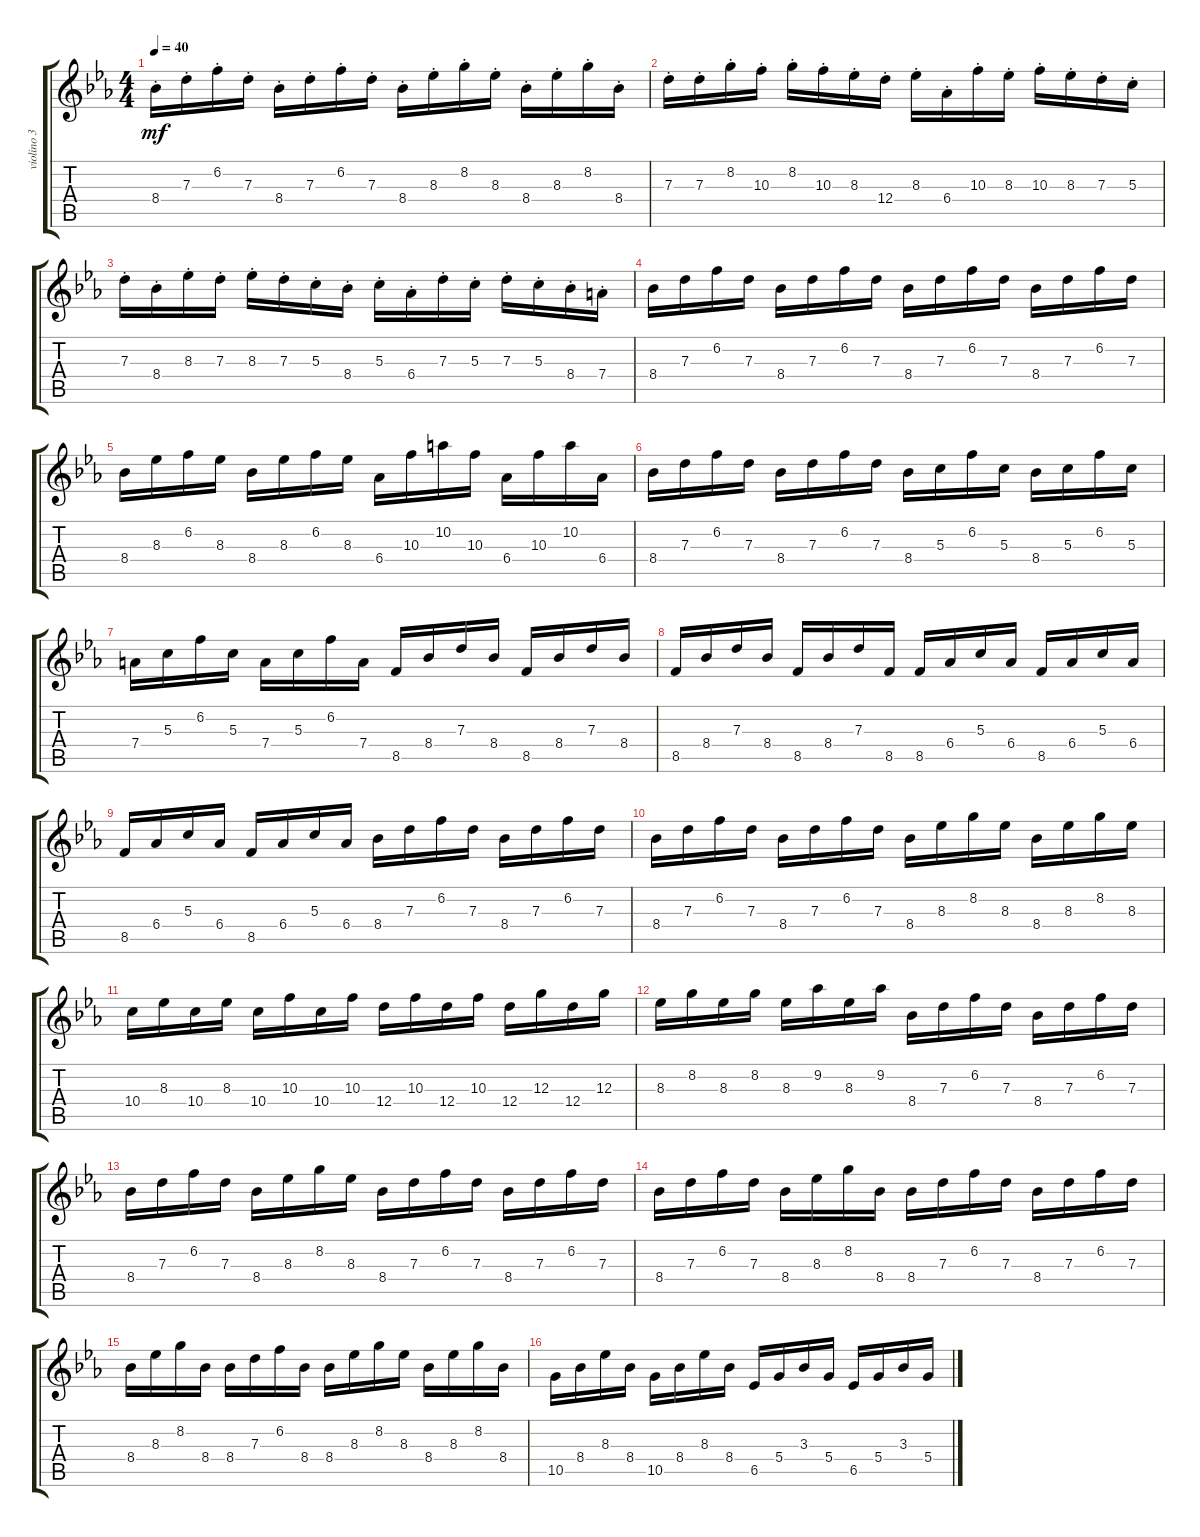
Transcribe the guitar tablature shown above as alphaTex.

\track ("violino 3" "violino 3") {instrument overdrivenguitar}
\staff {score tabs}
\tuning (E4 B3 G3 D3 A2 E2) {hide}
\ts (4 4)
\tempo 40
\clef g2
\ks cminor
8.4{st}.16{dy mf} 7.3{st}.16 6.2{st}.16 7.3{st}.16 8.4{st}.16 7.3{st}.16 6.2{st}.16 7.3{st}.16 8.4{st}.16 8.3{st}.16 8.2{st}.16 8.3{st}.16 8.4{st}.16 8.3{st}.16 8.2{st}.16 8.4{st}.16 |
7.3{st}.16 7.3{st}.16 8.2{st}.16 10.3{st}.16 8.2{st}.16 10.3{st}.16 8.3{st}.16 12.4{st}.16 8.3{st}.16 6.4{st}.16 10.3{st}.16 8.3{st}.16 10.3{st}.16 8.3{st}.16 7.3{st}.16 5.3{st}.16 |
7.3{st}.16 8.4{st}.16 8.3{st}.16 7.3{st}.16 8.3{st}.16 7.3{st}.16 5.3{st}.16 8.4{st}.16 5.3{st}.16 6.4{st}.16 7.3{st}.16 5.3{st}.16 7.3{st}.16 5.3{st}.16 8.4{st}.16 7.4{st}.16 |
8.4.16 7.3.16 6.2.16 7.3.16 8.4.16 7.3.16 6.2.16 7.3.16 8.4.16 7.3.16 6.2.16 7.3.16 8.4.16 7.3.16 6.2.16 7.3.16 |
8.4.16 8.3.16 6.2.16 8.3.16 8.4.16 8.3.16 6.2.16 8.3.16 6.4.16 10.3.16 10.2.16 10.3.16 6.4.16 10.3.16 10.2.16 6.4.16 |
8.4.16 7.3.16 6.2.16 7.3.16 8.4.16 7.3.16 6.2.16 7.3.16 8.4.16 5.3.16 6.2.16 5.3.16 8.4.16 5.3.16 6.2.16 5.3.16 |
7.4.16 5.3.16 6.2.16 5.3.16 7.4.16 5.3.16 6.2.16 7.4.16 8.5.16 8.4.16 7.3.16 8.4.16 8.5.16 8.4.16 7.3.16 8.4.16 |
8.5.16 8.4.16 7.3.16 8.4.16 8.5.16 8.4.16 7.3.16 8.5.16 8.5.16 6.4.16 5.3.16 6.4.16 8.5.16 6.4.16 5.3.16 6.4.16 |
8.5.16 6.4.16 5.3.16 6.4.16 8.5.16 6.4.16 5.3.16 6.4.16 8.4.16 7.3.16 6.2.16 7.3.16 8.4.16 7.3.16 6.2.16 7.3.16 |
8.4.16 7.3.16 6.2.16 7.3.16 8.4.16 7.3.16 6.2.16 7.3.16 8.4.16 8.3.16 8.2.16 8.3.16 8.4.16 8.3.16 8.2.16 8.3.16 |
10.4.16 8.3.16 10.4.16 8.3.16 10.4.16 10.3.16 10.4.16 10.3.16 12.4.16 10.3.16 12.4.16 10.3.16 12.4.16 12.3.16 12.4.16 12.3.16 |
8.3.16 8.2.16 8.3.16 8.2.16 8.3.16 9.2.16 8.3.16 9.2.16 8.4.16 7.3.16 6.2.16 7.3.16 8.4.16 7.3.16 6.2.16 7.3.16 |
8.4.16 7.3.16 6.2.16 7.3.16 8.4.16 8.3.16 8.2.16 8.3.16 8.4.16 7.3.16 6.2.16 7.3.16 8.4.16 7.3.16 6.2.16 7.3.16 |
8.4.16 7.3.16 6.2.16 7.3.16 8.4.16 8.3.16 8.2.16 8.4.16 8.4.16 7.3.16 6.2.16 7.3.16 8.4.16 7.3.16 6.2.16 7.3.16 |
8.4.16 8.3.16 8.2.16 8.4.16 8.4.16 7.3.16 6.2.16 8.4.16 8.4.16 8.3.16 8.2.16 8.3.16 8.4.16 8.3.16 8.2.16 8.4.16 |
10.5.16 8.4.16 8.3.16 8.4.16 10.5.16 8.4.16 8.3.16 8.4.16 6.5.16 5.4.16 3.3.16 5.4.16 6.5.16 5.4.16 3.3.16 5.4.16
